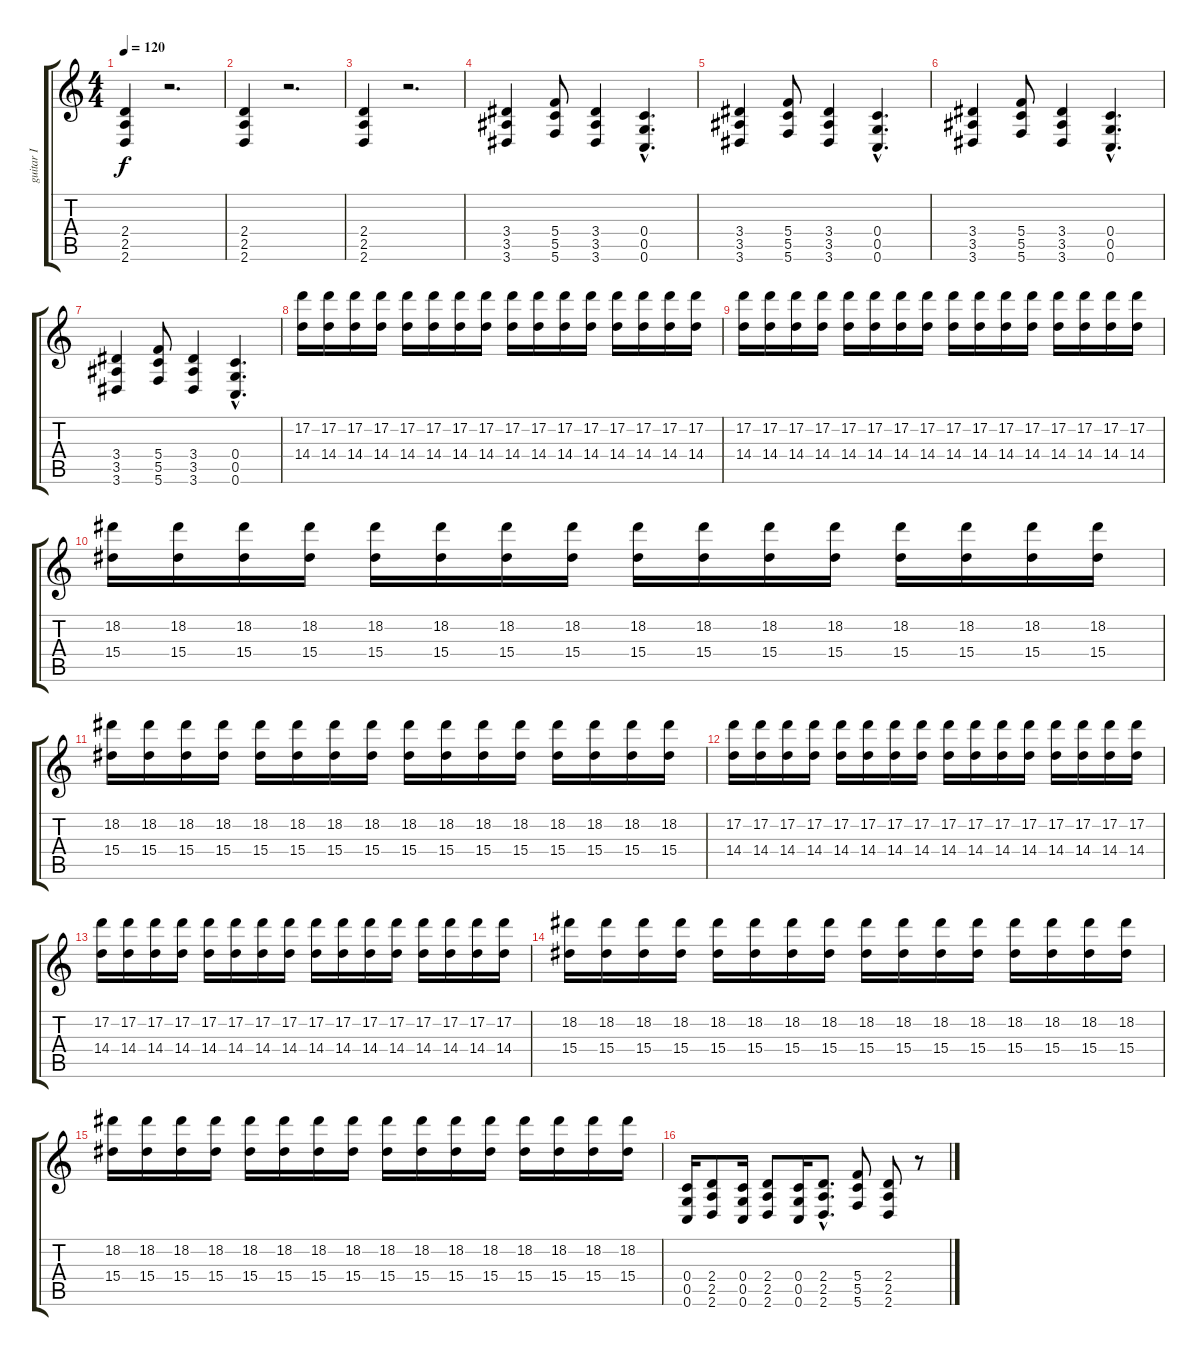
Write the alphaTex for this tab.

\track ("guitar I" "guitar I") {instrument distortionguitar}
\staff {score tabs}
\tuning (D4 A3 F3 C3 G2 C2) {hide}
\ts (4 4)
\tempo 120
\clef g2
\ks c
(2.4 2.5 2.6).4{dy f} r.2{d} |
(2.4 2.5 2.6).4 r.2{d} |
(2.4 2.5 2.6).4 r.2{d} |
(3.4 3.5 3.6).4 (5.4 5.5 5.6).8 (3.4 3.5 3.6).4 (0.4{hac} 0.5{hac} 0.6{hac}).4{d} |
(3.4 3.5 3.6).4 (5.4 5.5 5.6).8 (3.4 3.5 3.6).4 (0.4{hac} 0.5{hac} 0.6{hac}).4{d} |
(3.4 3.5 3.6).4 (5.4 5.5 5.6).8 (3.4 3.5 3.6).4 (0.4{hac} 0.5{hac} 0.6{hac}).4{d} |
(3.4 3.5 3.6).4 (5.4 5.5 5.6).8 (3.4 3.5 3.6).4 (0.4{hac} 0.5{hac} 0.6{hac}).4{d} |
(17.2 14.4).16 (17.2 14.4).16 (17.2 14.4).16 (17.2 14.4).16 (17.2 14.4).16 (17.2 14.4).16 (17.2 14.4).16 (17.2 14.4).16 (17.2 14.4).16 (17.2 14.4).16 (17.2 14.4).16 (17.2 14.4).16 (17.2 14.4).16 (17.2 14.4).16 (17.2 14.4).16 (17.2 14.4).16 |
(17.2 14.4).16 (17.2 14.4).16 (17.2 14.4).16 (17.2 14.4).16 (17.2 14.4).16 (17.2 14.4).16 (17.2 14.4).16 (17.2 14.4).16 (17.2 14.4).16 (17.2 14.4).16 (17.2 14.4).16 (17.2 14.4).16 (17.2 14.4).16 (17.2 14.4).16 (17.2 14.4).16 (17.2 14.4).16 |
(18.2 15.4).16 (18.2 15.4).16 (18.2 15.4).16 (18.2 15.4).16 (18.2 15.4).16 (18.2 15.4).16 (18.2 15.4).16 (18.2 15.4).16 (18.2 15.4).16 (18.2 15.4).16 (18.2 15.4).16 (18.2 15.4).16 (18.2 15.4).16 (18.2 15.4).16 (18.2 15.4).16 (18.2 15.4).16 |
(18.2 15.4).16 (18.2 15.4).16 (18.2 15.4).16 (18.2 15.4).16 (18.2 15.4).16 (18.2 15.4).16 (18.2 15.4).16 (18.2 15.4).16 (18.2 15.4).16 (18.2 15.4).16 (18.2 15.4).16 (18.2 15.4).16 (18.2 15.4).16 (18.2 15.4).16 (18.2 15.4).16 (18.2 15.4).16 |
(17.2 14.4).16 (17.2 14.4).16 (17.2 14.4).16 (17.2 14.4).16 (17.2 14.4).16 (17.2 14.4).16 (17.2 14.4).16 (17.2 14.4).16 (17.2 14.4).16 (17.2 14.4).16 (17.2 14.4).16 (17.2 14.4).16 (17.2 14.4).16 (17.2 14.4).16 (17.2 14.4).16 (17.2 14.4).16 |
(17.2 14.4).16 (17.2 14.4).16 (17.2 14.4).16 (17.2 14.4).16 (17.2 14.4).16 (17.2 14.4).16 (17.2 14.4).16 (17.2 14.4).16 (17.2 14.4).16 (17.2 14.4).16 (17.2 14.4).16 (17.2 14.4).16 (17.2 14.4).16 (17.2 14.4).16 (17.2 14.4).16 (17.2 14.4).16 |
(18.2 15.4).16 (18.2 15.4).16 (18.2 15.4).16 (18.2 15.4).16 (18.2 15.4).16 (18.2 15.4).16 (18.2 15.4).16 (18.2 15.4).16 (18.2 15.4).16 (18.2 15.4).16 (18.2 15.4).16 (18.2 15.4).16 (18.2 15.4).16 (18.2 15.4).16 (18.2 15.4).16 (18.2 15.4).16 |
(18.2 15.4).16 (18.2 15.4).16 (18.2 15.4).16 (18.2 15.4).16 (18.2 15.4).16 (18.2 15.4).16 (18.2 15.4).16 (18.2 15.4).16 (18.2 15.4).16 (18.2 15.4).16 (18.2 15.4).16 (18.2 15.4).16 (18.2 15.4).16 (18.2 15.4).16 (18.2 15.4).16 (18.2 15.4).16 |
(0.4 0.5 0.6).16 (2.4 2.5 2.6).8 (0.4 0.5 0.6).16 (2.4 2.5 2.6).8 (0.4 0.5 0.6).16 (2.4{hac} 2.5{hac} 2.6{hac}).8{d} (5.4 5.5 5.6).8 (2.4 2.5 2.6).8 r.8
